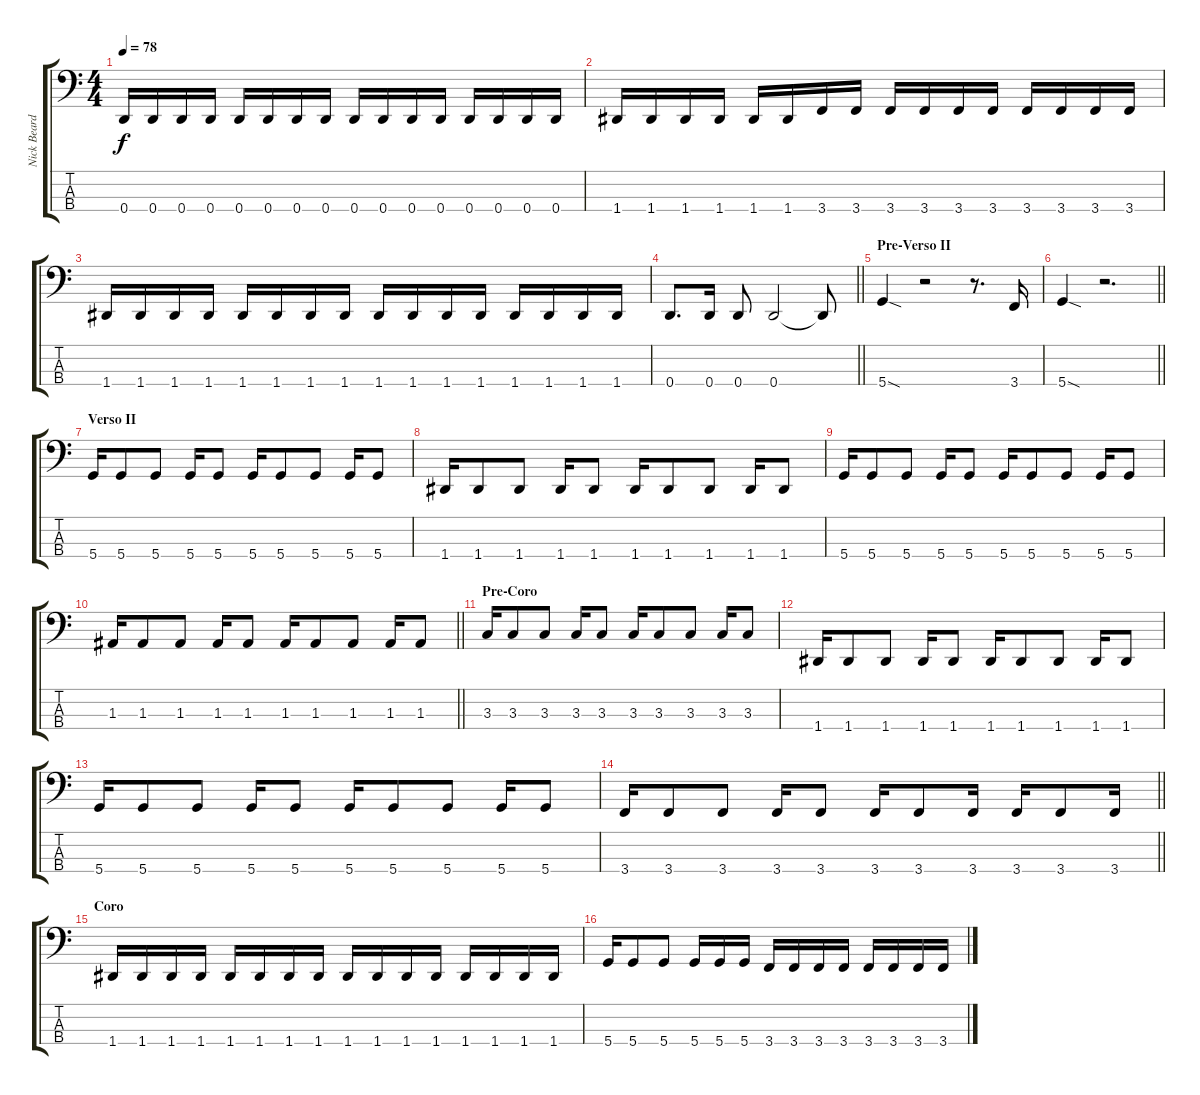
\track ("Nick Beard" "Nick Beard") {instrument electricbasspick}
\staff {score tabs}
\tuning (G2 D2 A1 D1) {hide}
\ts (4 4)
\tempo 78
\clef f4
\ks c
0.4.16{dy f} 0.4.16 0.4.16 0.4.16 0.4.16 0.4.16 0.4.16 0.4.16 0.4.16 0.4.16 0.4.16 0.4.16 0.4.16 0.4.16 0.4.16 0.4.16 |
1.4.16 1.4.16 1.4.16 1.4.16 1.4.16 1.4.16 3.4.16 3.4.16 3.4.16 3.4.16 3.4.16 3.4.16 3.4.16 3.4.16 3.4.16 3.4.16 |
1.4.16 1.4.16 1.4.16 1.4.16 1.4.16 1.4.16 1.4.16 1.4.16 1.4.16 1.4.16 1.4.16 1.4.16 1.4.16 1.4.16 1.4.16 1.4.16 |
\barLineRight lightlight
0.4.8{d} 0.4.16 0.4.8 0.4.2 0.4{t}.8 |
\section ("" "Pre-Verso II")
5.4{sod}.4 r.2 r.8{d} 3.4.16 |
\barLineRight lightlight
5.4{sod}.4 r.2{d} |
\section ("" "Verso II")
5.4.16 5.4.8 5.4.8 5.4.16 5.4.8 5.4.16 5.4.8 5.4.8 5.4.16 5.4.8 |
1.4.16 1.4.8 1.4.8 1.4.16 1.4.8 1.4.16 1.4.8 1.4.8 1.4.16 1.4.8 |
5.4.16 5.4.8 5.4.8 5.4.16 5.4.8 5.4.16 5.4.8 5.4.8 5.4.16 5.4.8 |
\barLineRight lightlight
1.3.16 1.3.8 1.3.8 1.3.16 1.3.8 1.3.16 1.3.8 1.3.8 1.3.16 1.3.8 |
\section ("" "Pre-Coro")
3.3.16 3.3.8 3.3.8 3.3.16 3.3.8 3.3.16 3.3.8 3.3.8 3.3.16 3.3.8 |
1.4.16 1.4.8 1.4.8 1.4.16 1.4.8 1.4.16 1.4.8 1.4.8 1.4.16 1.4.8 |
5.4.16 5.4.8 5.4.8 5.4.16 5.4.8 5.4.16 5.4.8 5.4.8 5.4.16 5.4.8 |
\barLineRight lightlight
3.4.16 3.4.8 3.4.8 3.4.16 3.4.8 3.4.16 3.4.8 3.4.16 3.4.16 3.4.8 3.4.16 |
\section ("" "Coro")
1.4.16 1.4.16 1.4.16 1.4.16 1.4.16 1.4.16 1.4.16 1.4.16 1.4.16 1.4.16 1.4.16 1.4.16 1.4.16 1.4.16 1.4.16 1.4.16 |
5.4.16 5.4.8 5.4.8 5.4.16 5.4.16 5.4.16 3.4.16 3.4.16 3.4.16 3.4.16 3.4.16 3.4.16 3.4.16 3.4.16
